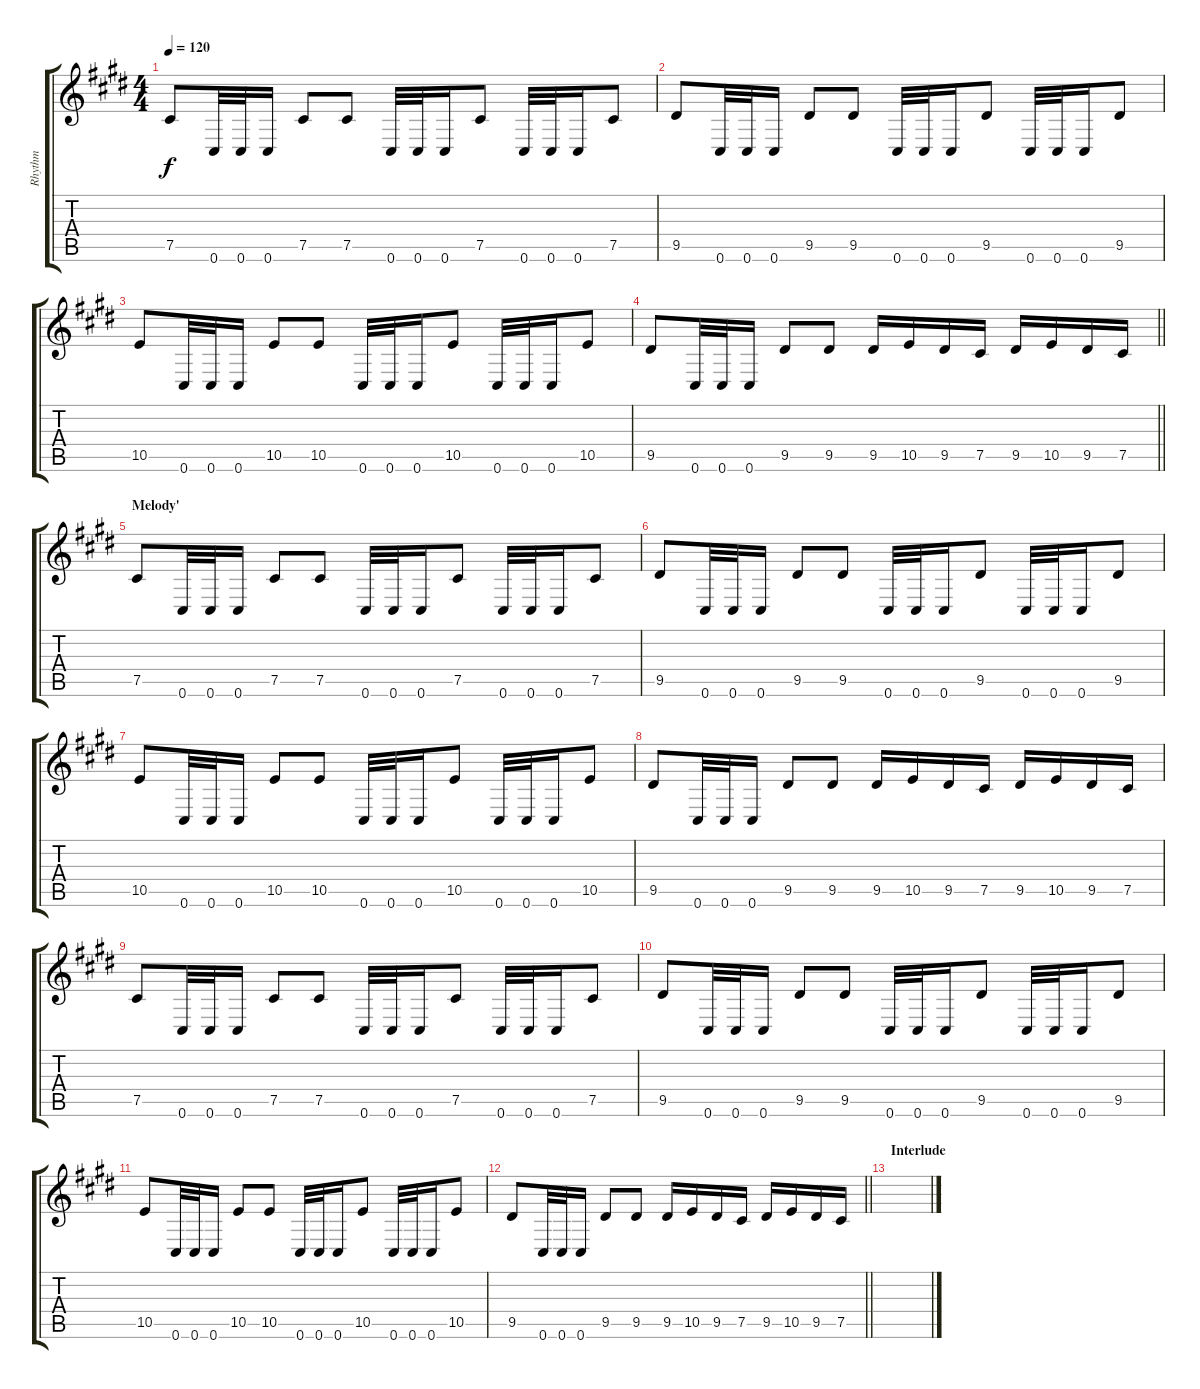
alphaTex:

\track ("Rhythm" "Rhythm") {instrument distortionguitar}
\staff {score tabs}
\tuning (Db4 Ab3 E3 B2 Gb2 Db2) {hide}
\ts (4 4)
\tempo 120
\clef g2
\ks c#minor
7.5.8{dy f} 0.6.32 0.6.32 0.6.16 7.5.8 7.5.8 0.6.32 0.6.32 0.6.16 7.5.8 0.6.32 0.6.32 0.6.16 7.5.8 |
9.5.8 0.6.32 0.6.32 0.6.16 9.5.8 9.5.8 0.6.32 0.6.32 0.6.16 9.5.8 0.6.32 0.6.32 0.6.16 9.5.8 |
10.5.8 0.6.32 0.6.32 0.6.16 10.5.8 10.5.8 0.6.32 0.6.32 0.6.16 10.5.8 0.6.32 0.6.32 0.6.16 10.5.8 |
\barLineRight lightlight
9.5.8 0.6.32 0.6.32 0.6.16 9.5.8 9.5.8 9.5.16 10.5.16 9.5.16 7.5.16 9.5.16 10.5.16 9.5.16 7.5.16 |
\section ("" "Melody'")
7.5.8 0.6.32 0.6.32 0.6.16 7.5.8 7.5.8 0.6.32 0.6.32 0.6.16 7.5.8 0.6.32 0.6.32 0.6.16 7.5.8 |
9.5.8 0.6.32 0.6.32 0.6.16 9.5.8 9.5.8 0.6.32 0.6.32 0.6.16 9.5.8 0.6.32 0.6.32 0.6.16 9.5.8 |
10.5.8 0.6.32 0.6.32 0.6.16 10.5.8 10.5.8 0.6.32 0.6.32 0.6.16 10.5.8 0.6.32 0.6.32 0.6.16 10.5.8 |
9.5.8 0.6.32 0.6.32 0.6.16 9.5.8 9.5.8 9.5.16 10.5.16 9.5.16 7.5.16 9.5.16 10.5.16 9.5.16 7.5.16 |
7.5.8 0.6.32 0.6.32 0.6.16 7.5.8 7.5.8 0.6.32 0.6.32 0.6.16 7.5.8 0.6.32 0.6.32 0.6.16 7.5.8 |
9.5.8 0.6.32 0.6.32 0.6.16 9.5.8 9.5.8 0.6.32 0.6.32 0.6.16 9.5.8 0.6.32 0.6.32 0.6.16 9.5.8 |
10.5.8 0.6.32 0.6.32 0.6.16 10.5.8 10.5.8 0.6.32 0.6.32 0.6.16 10.5.8 0.6.32 0.6.32 0.6.16 10.5.8 |
\barLineRight lightlight
9.5.8 0.6.32 0.6.32 0.6.16 9.5.8 9.5.8 9.5.16 10.5.16 9.5.16 7.5.16 9.5.16 10.5.16 9.5.16 7.5.16 |
\section ("" "Interlude")
